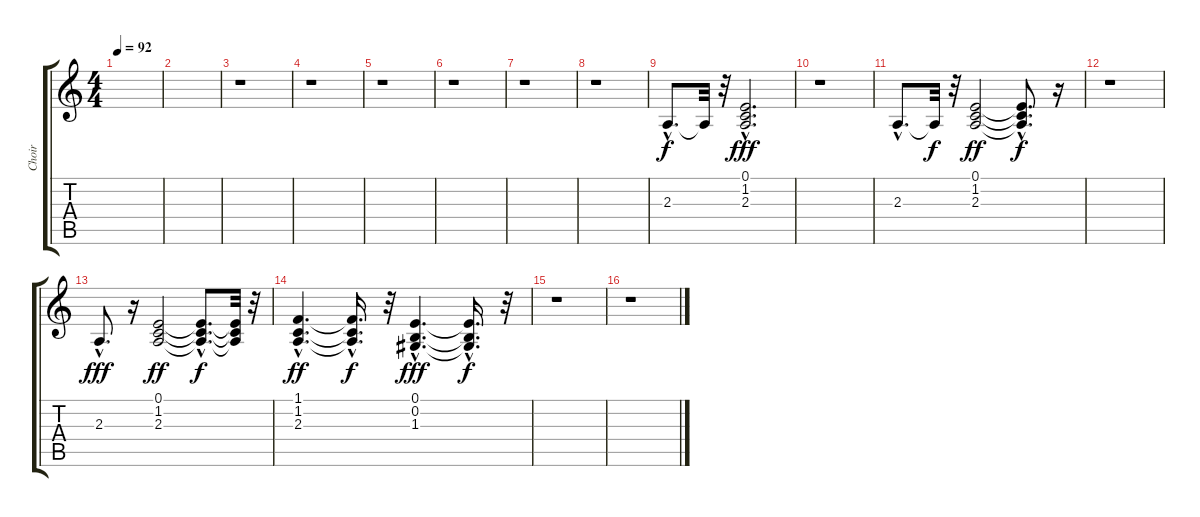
\track ("Choir" "Choir") {instrument choiraahs}
\staff {score tabs}
\tuning (E4 B3 G3 D3 A2 E2) {hide}
\ts (4 4)
\tempo 92
\clef g2
\ks c
|
|
r.1 |
r.1 |
r.1 |
r.1 |
r.1 |
r.1 |
2.3{hac}.8{d volume 16 balance 14 instrument choiraahs} 2.3{t}.32{dy f} r.32 (0.1{hac} 1.2{hac} 2.3).2{d dy fff} |
r.1 |
2.3{hac}.8{d} 2.3{t}.32{dy f} r.32 (0.1 1.2 2.3).2{dy ff} (0.1{hac t} 1.2{hac t} 2.3{hac t}).8{d dy f} r.16 |
r.1 |
2.3{hac}.8{d dy fff} r.16 (0.1 1.2 2.3).2{dy ff} (0.1{hac t} 1.2{hac t} 2.3{hac t}).8{d dy f} (0.1{t} 1.2{t} 2.3{t}).32 r.32 |
(1.1{hac} 1.2{hac} 2.3{hac}).4{d dy ff} (1.1{hac t} 1.2{hac t} 2.3{t}).16{d dy f} r.32 (0.1{hac} 0.2{hac} 1.3{hac}).4{d dy fff} (0.1{hac t} 0.2{hac t} 1.3{hac t}).16{d dy f} r.32 |
r.1 |
r.1
